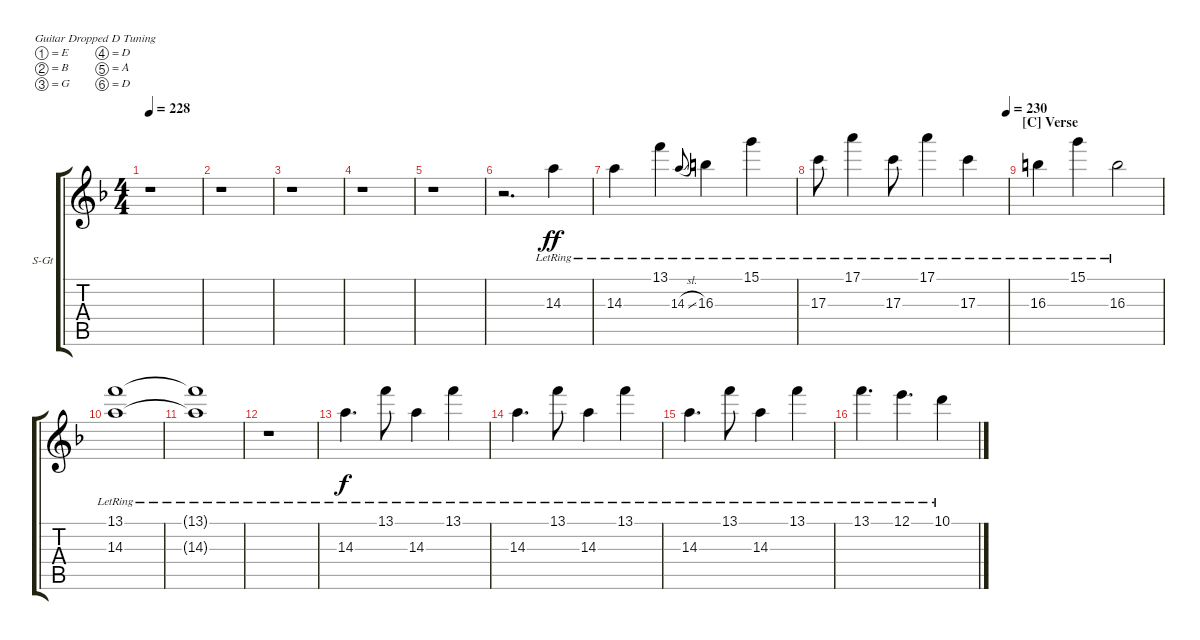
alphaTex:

\defaultSystemsLayout 4
\bracketExtendMode groupsimilarinstruments
\firstSystemTrackNameOrientation horizontal
\otherSystemsTrackNameOrientation horizontal
\track ("Paul's Guitar" "S-Gt") {instrument acousticguitarsteel}
\staff {score tabs}
\tuning (E4 B3 G3 D3 A2 D2)
\ts (4 4)
\tempo 228
\clef g2
\ks dminor
r.1{dy ff} |
r.1 |
r.1 |
r.1 |
r.1 |
r.2{d} 14.3{lr}.4 |
14.3{lr}.4 13.1{lr}.4 14.3{sl lr}.8{gr onbeat} 16.3{lr}.4 15.1{lr}.4 |
\tempo (230 0.99375)
17.3{lr}.8 17.1{lr}.4 17.3{lr}.8 17.1{lr}.4 17.3{lr}.4 |
\section ("C" "Verse")
16.3{lr}.4 15.1{lr}.4 16.3{lr}.2 |
(14.3{lr} 13.1{lr}).1 |
(14.3{lr t} 13.1{lr t}).1 |
r.1 |
14.3{lr}.4{d dy f} 13.1{lr}.8 14.3{lr}.4 13.1{lr}.4 |
14.3{lr}.4{d} 13.1{lr}.8 14.3{lr}.4 13.1{lr}.4 |
14.3{lr}.4{d} 13.1{lr}.8 14.3{lr}.4 13.1{lr}.4 |
13.1{lr}.4{d} 12.1{lr}.4{d} 10.1{lr}.4
